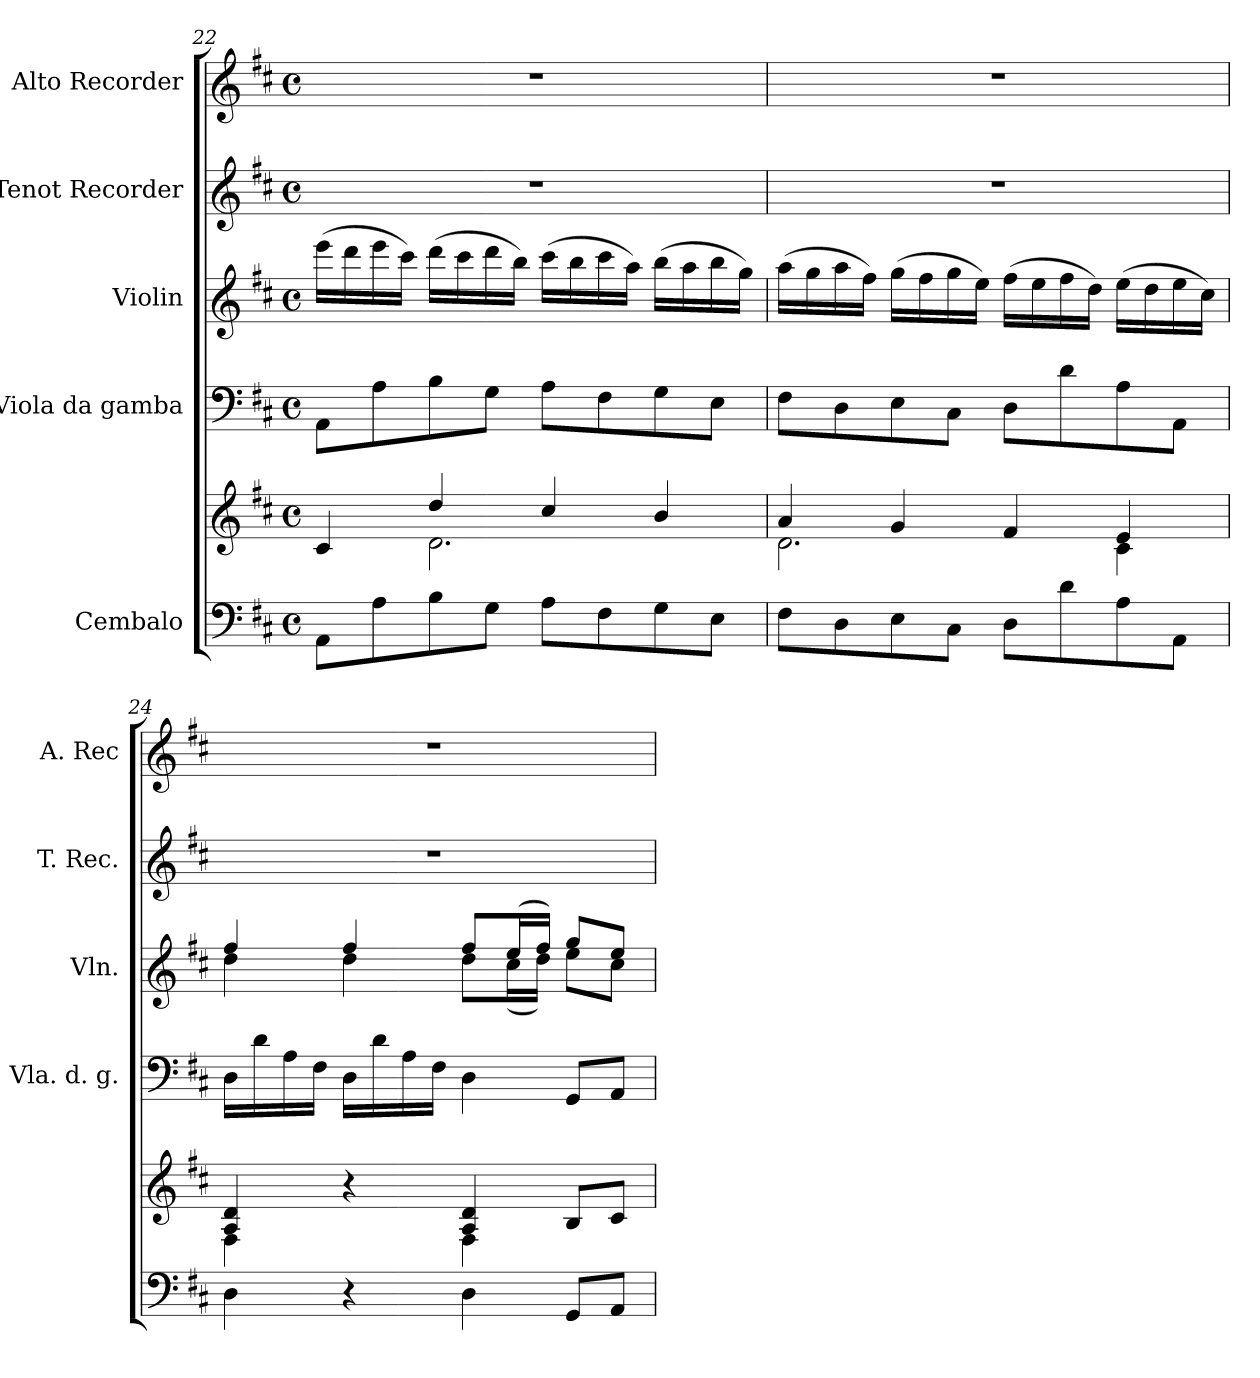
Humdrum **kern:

**kern	**kern	**kern	**kern	**kern	**kern
*part5	*part5	*part4	*part3	*part2	*part1
*staff6	*staff5	*staff4	*staff3	*staff2	*staff1
*I"Cembalo	*	*I"Viola da gamba	*I"Violin	*I"Tenot Recorder	*I"Alto Recorder
*	*	*I'Vla. d. g.	*I'Vln.	*I'T. Rec.	*I'A. Rec
*clefF4	*clefG2	*clefF4	*clefG2	*clefG2	*clefG2
*k[f#c#]	*k[f#c#]	*k[f#c#]	*k[f#c#]	*k[f#c#]	*k[f#c#]
*M4/4	*M4/4	*M4/4	*M4/4	*M4/4	*M4/4
*met(c)	*met(c)	*met(c)	*met(c)	*met(c)	*met(c)
=22	=22	=22	=22	=22	=22
*	*^	*	*	*	*
8AA\L	4c#/	4ryy	8AA\L	(16eee\LL	1r	1r
.	.	.	.	16ddd\	.	.
8A\	.	.	8A\	16eee\	.	.
.	.	.	.	16ccc#\JJ)	.	.
8B\	4dd/	2.d\	8B\	(16ddd\LL	.	.
.	.	.	.	16ccc#\	.	.
8G\J	.	.	8G\J	16ddd\	.	.
.	.	.	.	16bb\JJ)	.	.
8A\L	4cc#/	.	8A\L	(16ccc#\LL	.	.
.	.	.	.	16bb\	.	.
8F#\	.	.	8F#\	16ccc#\	.	.
.	.	.	.	16aa\JJ)	.	.
8G\	4b/	.	8G\	(16bb\LL	.	.
.	.	.	.	16aa\	.	.
8E\J	.	.	8E\J	16bb\	.	.
.	.	.	.	16gg\JJ)	.	.
=23	=23	=23	=23	=23	=23	=23
8F#\L	4a/	2.d\	8F#\L	(16aa\LL	1r	1r
.	.	.	.	16gg\	.	.
8D\	.	.	8D\	16aa\	.	.
.	.	.	.	16ff#\JJ)	.	.
8E\	4g/	.	8E\	(16gg\LL	.	.
.	.	.	.	16ff#\	.	.
8C#\J	.	.	8C#\J	16gg\	.	.
.	.	.	.	16ee\JJ)	.	.
8D\L	4f#/	.	8D\L	(16ff#\LL	.	.
.	.	.	.	16ee\	.	.
8d\	.	.	8d\	16ff#\	.	.
.	.	.	.	16dd\JJ)	.	.
8A\	4e/	4c#\	8A\	(16ee\LL	.	.
.	.	.	.	16dd\	.	.
8AA\J	.	.	8AA\J	16ee\	.	.
.	.	.	.	16cc#\JJ)	.	.
=24	=24	=24	=24	=24	=24	=24
*	*	*	*	*^	*	*
4D\	4A/ 4d/	4F#\	16D\LL	4ff#/	4dd\	1r	1r
.	.	.	16d\	.	.	.	.
.	.	.	16A\	.	.	.	.
.	.	.	16F#\JJ	.	.	.	.
4r	4r	4ryy	16D\LL	4ff#/	4dd\	.	.
.	.	.	16d\	.	.	.	.
.	.	.	16A\	.	.	.	.
.	.	.	16F#\JJ	.	.	.	.
4D\	4A/ 4d/	4F#\	4D\	8ff#/L	8dd\L	.	.
.	.	.	.	(16ee/L	(16cc#\L	.	.
.	.	.	.	16ff#/JJ)	16dd\JJ)	.	.
8GG/L	8B/L	4ryy	8GG/L	8gg/L	8ee\L	.	.
8AA/J	8c#/J	.	8AA/J	8ee/J	8cc#\J	.	.
*	*v	*v	*	*v	*v	*	*
=	=	=	=	=	=
*-	*-	*-	*-	*-	*-
